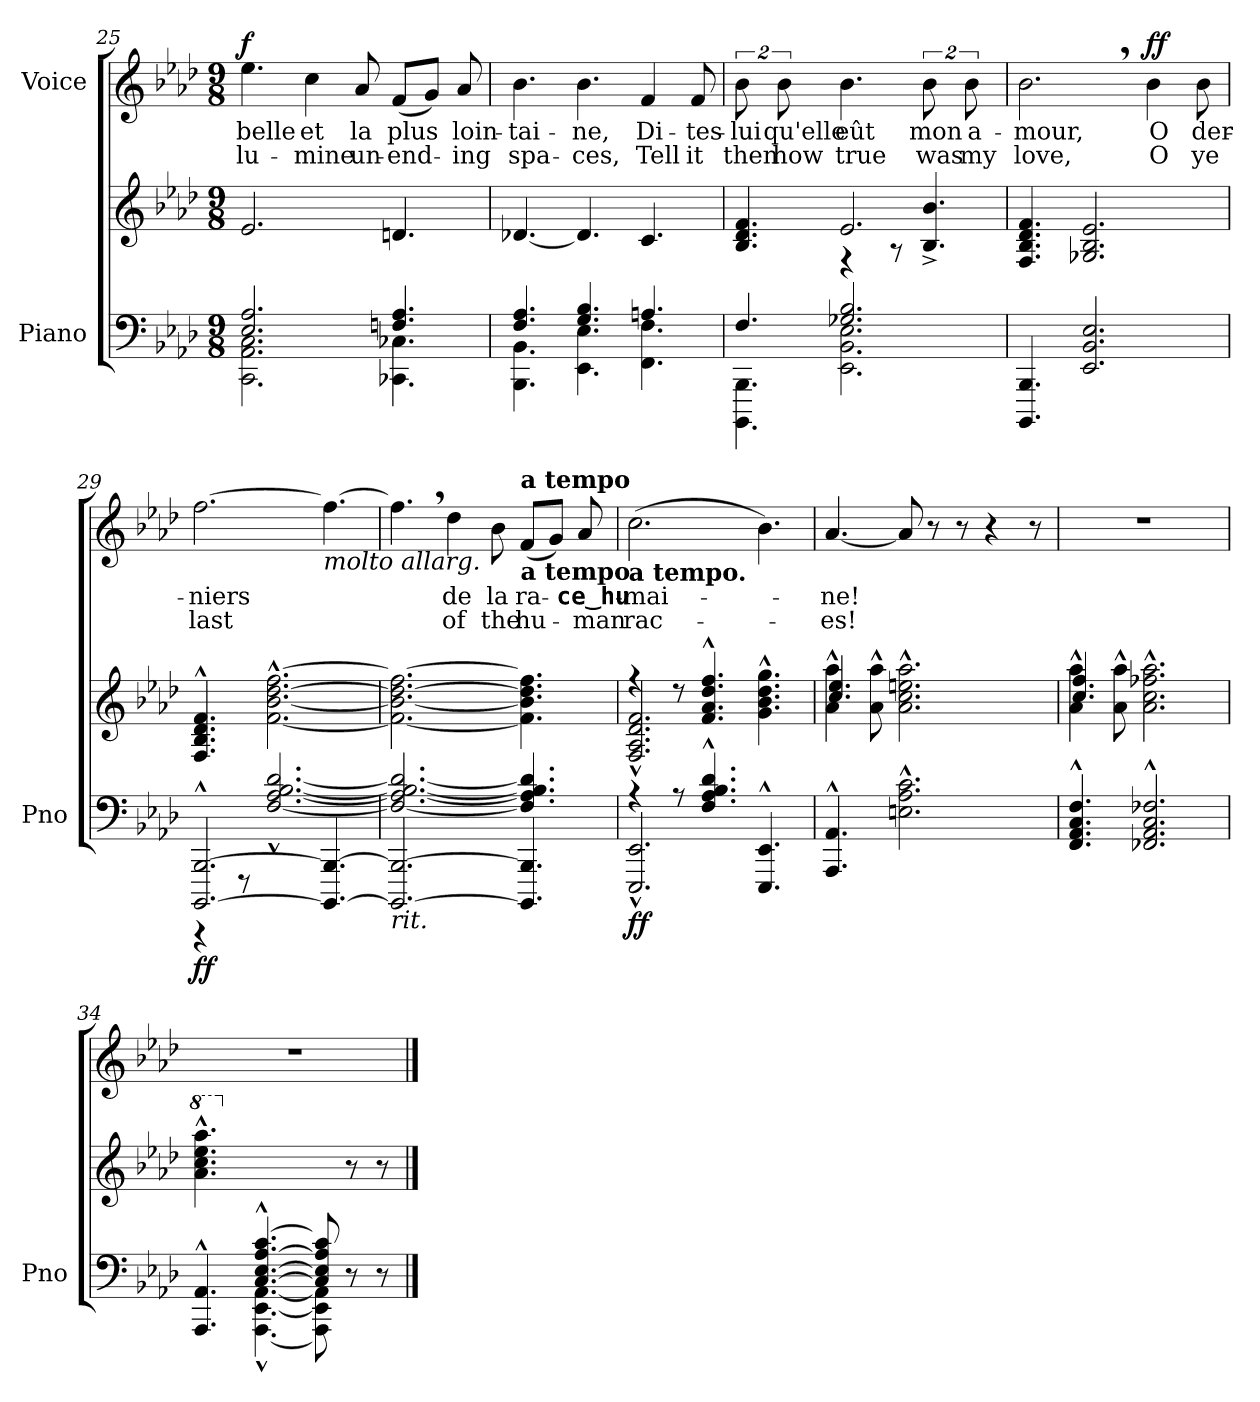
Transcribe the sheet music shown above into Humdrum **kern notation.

**kern	**kern	**dynam	**kern	**text	**text	**dynam
*part2	*part2	*part2	*part1	*part1	*part1	*part1
*staff3	*staff2	*staff2/3	*staff1	*staff1	*staff1	*staff1
*I"Piano	*	*	*I"Voice	*	*	*
*I'Pno	*	*	*	*	*	*
!!LO:LB:g=z
*clefF4	*clefG2	*	*clefG2	*	*	*
*k[b-e-a-d-]	*k[b-e-a-d-]	*	*k[b-e-a-d-]	*	*	*
*M9/8	*M9/8	*	*M9/8	*	*	*
=25	=25	=25	=25	=25	=25	=25
*^	*	*	*	*	*	*
!	!	!	!	!	!LO:LY:b	!LO:LY:b	!LO:DY:b
2.E-/ 2.A-/	2.CC\ 2.AA-\ 2.C\	2.e-/	.	4.ee-\	belle	-lu-	f
!	!	!	!	!	!LO:LY:b	!LO:LY:b	!
.	.	.	.	4cc\	et	-mine	.
!	!	!	!	!	!LO:LY:b	!LO:LY:b	!
.	.	.	.	8a-/	la	un-	.
!	!	!	!	!	!LO:LY:b	!LO:LY:b	!
4.Fn/ 4.A-/	4.CC-X\ 4.C-X\	4.dn/	.	(8f/L	plus	-end-	.
.	.	.	.	8g/J)	.	.	.
!	!	!	!	!	!LO:LY:b	!LO:LY:b	!
.	.	.	.	8a-/	loin-	-ing	.
=26	=26	=26	=26	=26	=26	=26	=26
!	!	!	!	!	!LO:LY:b	!LO:LY:b	!
4.F/ 4.A-/	4.BBB-\ 4.BB-\	[4.d-X/	.	4.b-\	-tai-	spa-	.
!	!	!	!	!	!LO:LY:b	!LO:LY:b	!
4.G/ 4.B-/	4.EE-\ 4.E-\	4.d-/]	.	4.b-\	-ne,	-ces,	.
!	!	!	!	!	!LO:LY:b	!LO:LY:b	!
4.An/	4.FF\ 4.F\	4.c/	.	4f/	Di-	Tell	.
!	!	!	!	!	!LO:LY:b	!LO:LY:b	!
.	.	.	.	8f/	-tes-	it	.
=27	=27	=27	=27	=27	=27	=27	=27
*	*	*^	*	*	*	*	*
!	!	!	!	!	!	!LO:LY:b	!LO:LY:b	!
4.F/	4.BBBB-\ 4.BBB-\	4.B-/ 4.d-/ 4.f/	4.ryy	.	16%3b-\	-lui	then	.
!	!	!	!	!	!	!LO:LY:b	!LO:LY:b	!
.	.	.	.	.	16%3b-\	qu'elle	how	.
!	!	!	!	!	!	!LO:LY:b	!LO:LY:b	!
2.G-X/ 2.B-/	2.EE-\ 2.BB-\ 2.E-\	2.e-/	4r	.	4.b-\	eût	true	.
.	.	.	8r	.	.	.	.	.
!	!	!	!	!	!	!LO:LY:b	!LO:LY:b	!
.	.	.	4.B-/^ 4.b-/^	.	16%3b-\	mon	was	.
!	!	!	!	!	!	!LO:LY:b	!LO:LY:b	!
.	.	.	.	.	16%3b-\	a-	my	.
*v	*v	*	*	*	*	*	*	*
*	*v	*v	*	*	*	*	*
!!LO:LB:g=z
=28	=28	=28	=28	=28	=28	=28
!	!	!	!	!LO:LY:b	!LO:LY:b	!
4.BBBB-/ 4.BBB-/	4.F/ 4.B-/ 4.d-/ 4.f/	.	2.b-,\	-mour,	love,	.
2.EE-/ 2.BB-/ 2.E-/	2.G-X/ 2.B-/ 2.e-/	.	.	.	.	.
!	!	!	!	!LO:LY:b	!LO:LY:b	!LO:DY:b
.	.	.	4b-\	O	O	ff
!	!	!	!	!LO:LY:b	!LO:LY:b	!
.	.	.	8b-\	der-	ye	.
=29	=29	=29	=29	=29	=29	=29
*^	*	*	*	*	*	*
!	!	!	!LO:DY:b=2	!	!LO:LY:b	!LO:LY:b	!
[2.BBBB-/^^ [2.BBB-/^^	4r	4.F/^^ 4.B-/^^ 4.d-/^^ 4.f/^^	ff	[2.ff\	-niers	last	.
.	8r	.	.	.	.	.	.
.	[2.F/^^ [2.A-/^^ [2.B-/^^ [2.d-/^^	[2.f\^^ [2.b-\^^ [2.dd-\^^ [2.ff\^^	.	.	.	.	.
!	!	!	!	!LO:TX:b:i:t=molto allarg.	!	!	!
4.BBBB-/_ 4.BBB-/_	.	.	.	4.ff\_	.	.	.
=30	=30	=30	=30	=30	=30	=30	=30
!LO:TX:b:i:t=rit.	!	!	!	!	!	!	!
2.BBBB-/_ 2.BBB-/_	2.F/_ 2.A-/_ 2.B-/_ 2.d-/_	2.f\_ 2.b-\_ 2.dd-\_ 2.ff\_	.	4.ff,\]	.	.	.
!	!	!	!	!	!LO:LY:b	!LO:LY:b	!
.	.	.	.	4dd-\	de	of	.
!	!	!	!	!	!LO:LY:b	!LO:LY:b	!
.	.	.	.	8b-\	la	the	.
!	!	!	!	!LO:TX:a:B:t=a tempo	!	!	!
!	!	!	!	!LO:TX:b:B:t=a tempo	!	!	!
!	!	!	!	!	!LO:LY:b	!LO:LY:b	!
4.BBBB-/] 4.BBB-/]	4.F/] 4.A-/] 4.B-/] 4.d-/]	4.f\] 4.b-\] 4.dd-\] 4.ff\]	.	(8f/L	ra-	hu-	.
.	.	.	.	8g/J)	.	.	.
!	!	!	!	!	!LO:LY:b	!LO:LY:b	!
.	.	.	.	8a-/	-ce‿hu-	-man	.
!!LO:PB:g=z
=31	=31	=31	=31	=31	=31	=31	=31
*	*	*^	*	*	*	*	*
!	!	!	!	!	!LO:TX:b:B:t=a tempo.	!	!	!
!	!	!	!	!LO:DY:b=2	!	!LO:LY:b	!LO:LY:b	!
4r	2.EEE-/^^ 2.EE-/^^	4r	2.F/^^ 2.A-/^^ 2.d-/^^ 2.f/^^	ff	(2.cc\	-mai-	rac-	.
8r	.	8r	.	.	.	.	.	.
4.F/^^ 4.A-/^^ 4.B-/^^ 4.d-/^^	.	4.f/^^ 4.a-/^^ 4.dd-/^^ 4.ff/^^	.	.	.	.	.	.
4.EEE-/^^ 4.EE-/^^	4.ryy	4.g\^^ 4.b-\^^ 4.dd-\^^ 4.gg\^^	4.ryy	.	4.b-\)	.	.	.
=32	=32	=32	=32	=32	=32	=32	=32	=32
!	!	!	!	!	!	!LO:LY:b	!LO:LY:b	!
*v	*v	*	*	*	*	*	*	*
4.AAA-/^^ 4.AA-/^^	4a-\^^ 4aa-\^^	4.cc/ 4.ee-/	.	[4.a-/	-ne!	-es!	.
.	8a-\^^ 8aa-\^^	.	.	.	.	.	.
2.En\^^ 2.A-\^^ 2.c\^^	2.a-\^^ 2.cc\^^ 2.een\^^ 2.aa-\^^	2.ryy	.	8a-/]	.	.	.
.	.	.	.	8r	.	.	.
.	.	.	.	8r	.	.	.
.	.	.	.	4r	.	.	.
.	.	.	.	8r	.	.	.
=33	=33	=33	=33	=33	=33	=33	=33
4.FF/^^ 4.AA-/^^ 4.C/^^ 4.F/^^	4a-\^^ 4aa-\^^	4.cc/ 4.ff/	.	8%9r	.	.	.
.	8a-\^^ 8aa-\^^	.	.	.	.	.	.
2.FF-X/^^ 2.AA-/^^ 2.C/^^ 2.F-X/^^	2.a-\^^ 2.cc\^^ 2.ff-X\^^ 2.aa-\^^	2.ryy	.	.	.	.	.
*	*v	*v	*	*	*	*	*
=34	=34	=34	=34	=34	=34	=34
*^	*	*	*	*	*	*
*	*	*8va	*	*	*	*	*
4.ryy	4.AAA-/^^ 4.AA-/^^	4.aa-\^^ 4.ccc\^^ 4.eee-\^^ 4.aaa-\^^	.	8%9r	.	.	.
*	*	*X8va	*	*	*	*	*
[4.C/^^ [4.E-/^^ [4.A-/^^ [4.c/^^	[4.AAA-\^^ [4.EE-\^^ [4.AA-\^^	2ryy	.	.	.	.	.
8C/] 8E-/] 8A-/] 8c/]	8AAA-\] 8EE-\] 8AA-\]	.	.	.	.	.	.
4ryy	8r	8r	.	.	.	.	.
.	8r	8r	.	.	.	.	.
*v	*v	*	*	*	*	*	*
==	==	==	==	==	==	==
*-	*-	*-	*-	*-	*-	*-
